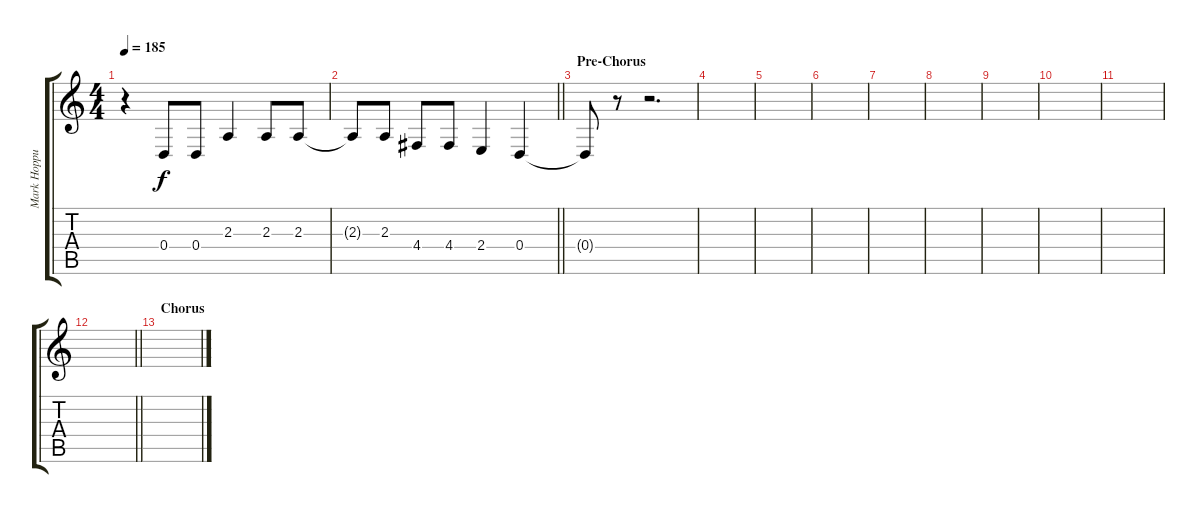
\track ("Mark Hoppus - Vocals" "Mark Hoppu") {instrument altosax}
\staff {score tabs}
\tuning (E4 B3 G3 D3 A2 E2) {hide}
\ts (4 4)
\tempo 185
\clef g2
\ks c
r.4{dy f} 0.4.8 0.4.8 2.3.4 2.3.8 2.3.8 |
\barLineRight lightlight
2.3{t}.8 2.3.8 4.4.8 4.4.8 2.4.4 0.4.4 |
\section ("" "Pre-Chorus")
0.4{t}.8 r.8 r.2{d} |
|
|
|
|
|
|
|
|
\barLineRight lightlight
|
\section ("" "Chorus")
